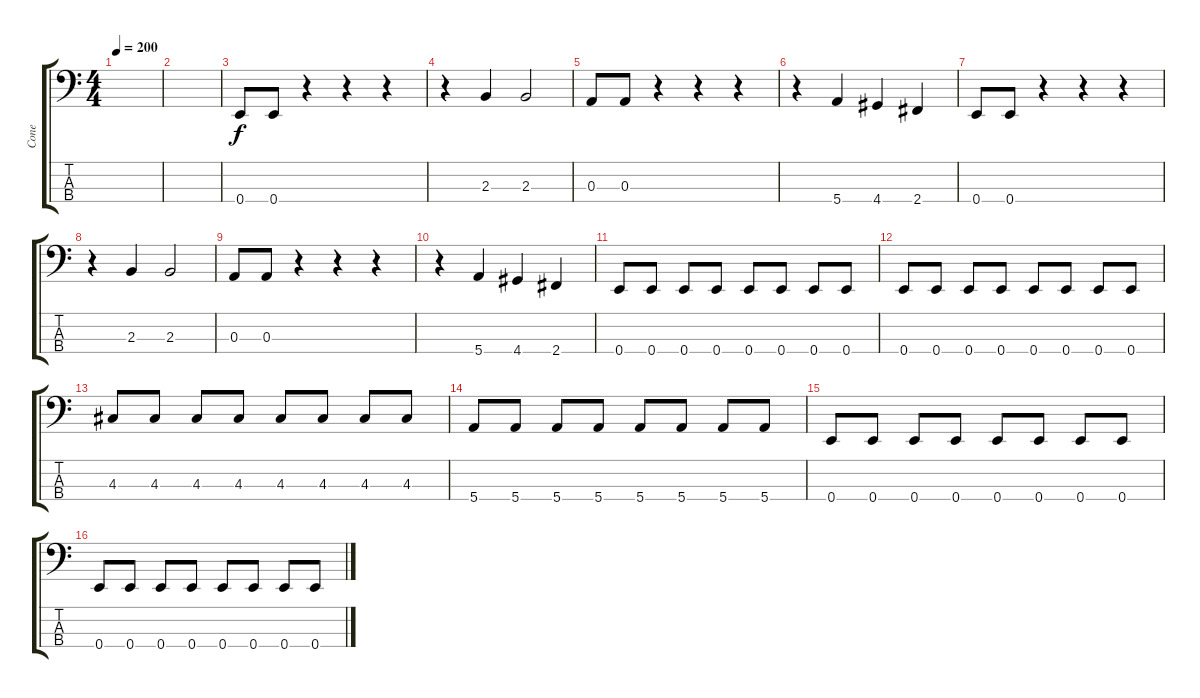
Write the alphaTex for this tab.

\track ("Cone" "Cone") {instrument electricbasspick}
\staff {score tabs}
\tuning (G2 D2 A1 E1) {hide}
\ts (4 4)
\tempo 200
\clef f4
\ks c
|
|
0.4.8 0.4.8 r.4 r.4 r.4 |
r.4 2.3.4 2.3.2 |
0.3.8 0.3.8 r.4 r.4 r.4 |
r.4 5.4.4 4.4.4 2.4.4 |
0.4.8 0.4.8 r.4 r.4 r.4 |
r.4 2.3.4 2.3.2 |
0.3.8 0.3.8 r.4 r.4 r.4 |
r.4 5.4.4 4.4.4 2.4.4 |
0.4.8 0.4.8 0.4.8 0.4.8 0.4.8 0.4.8 0.4.8 0.4.8 |
0.4.8 0.4.8 0.4.8 0.4.8 0.4.8 0.4.8 0.4.8 0.4.8 |
4.3.8 4.3.8 4.3.8 4.3.8 4.3.8 4.3.8 4.3.8 4.3.8 |
5.4.8 5.4.8 5.4.8 5.4.8 5.4.8 5.4.8 5.4.8 5.4.8 |
0.4.8 0.4.8 0.4.8 0.4.8 0.4.8 0.4.8 0.4.8 0.4.8 |
0.4.8 0.4.8 0.4.8 0.4.8 0.4.8 0.4.8 0.4.8 0.4.8
